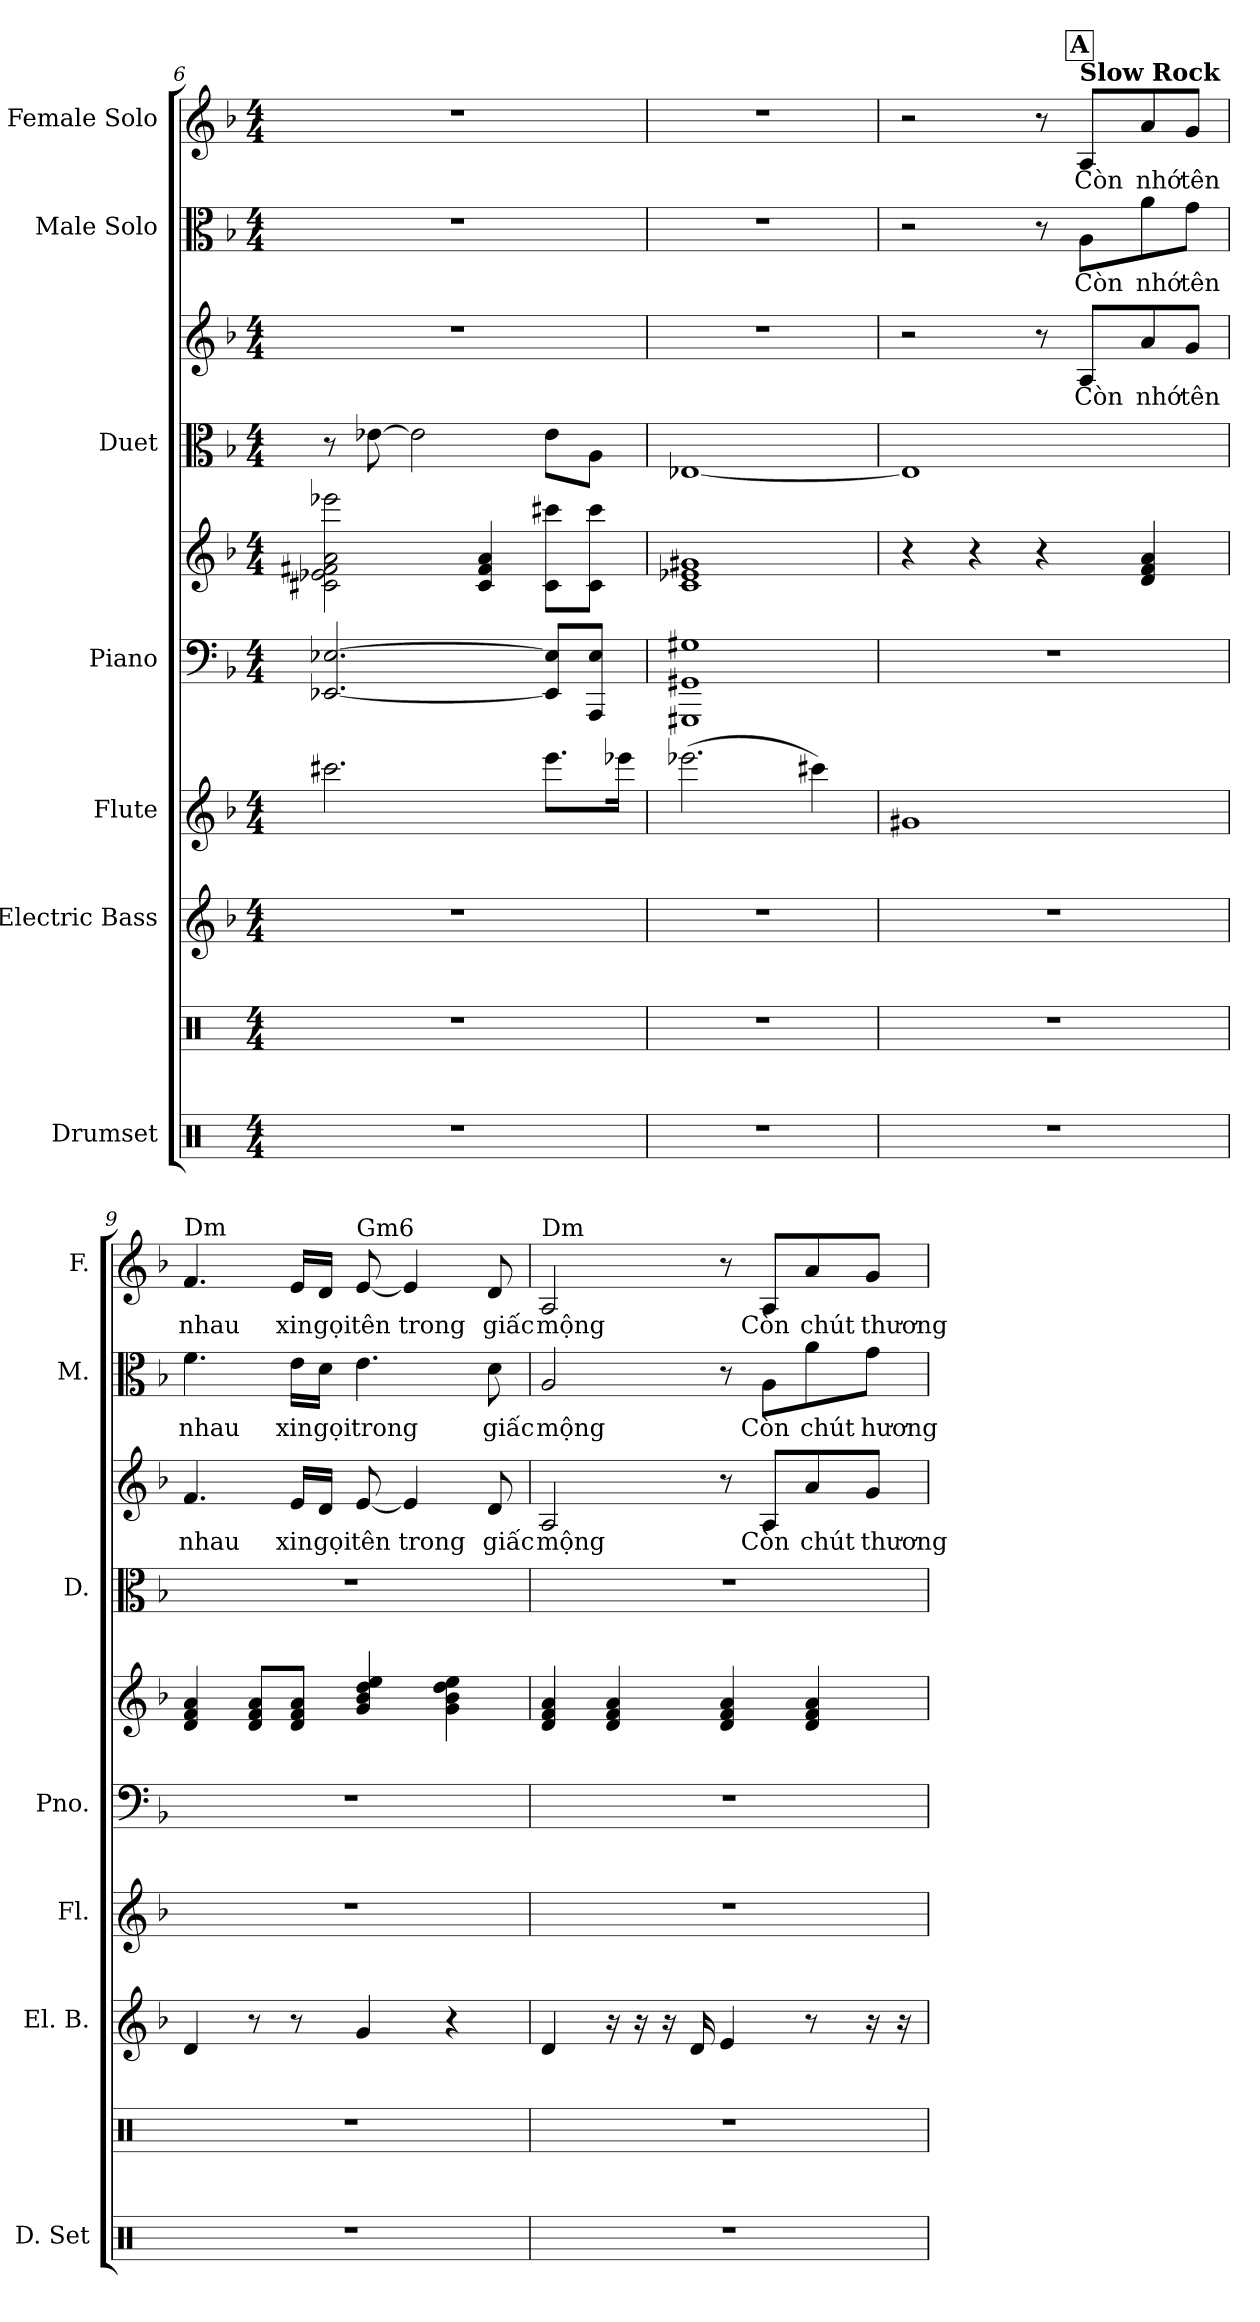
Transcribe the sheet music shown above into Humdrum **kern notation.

**kern	**kern	**kern	**kern	**kern	**kern	**kern	**kern	**text	**kern	**text	**kern	**text
*part7	*part7	*part6	*part5	*part4	*part4	*part3	*part3	*part3	*part2	*part2	*part1	*part1
*staff10	*staff9	*staff8	*staff7	*staff6	*staff5	*staff4	*staff3	*staff3	*staff2	*staff2	*staff1	*staff1
*I"Drumset	*	*I"Electric Bass	*I"Flute	*I"Piano	*	*I"Duet	*	*	*I"Male Solo	*	*I"Female Solo	*
*I'D. Set	*	*I'El. B.	*I'Fl.	*I'Pno.	*	*I'D.	*	*	*I'M.	*	*I'F.	*
!!LO:PB:g=z
*clefX	*clefX	*clefG2	*clefG2	*clefF4	*clefG2	*clefC3	*clefG2	*	*clefC3	*	*clefG2	*
*	*	*ITrd7c12	*	*	*	*	*	*	*	*	*	*
*k[]	*k[]	*k[b-]	*k[b-]	*k[b-]	*k[b-]	*k[b-]	*k[b-]	*	*k[b-]	*	*k[b-]	*
*	*	*F:	*F:	*F:	*F:	*F:	*F:	*	*F:	*	*F:	*
*M4/4	*M4/4	*M4/4	*M4/4	*M4/4	*M4/4	*M4/4	*M4/4	*	*M4/4	*	*M4/4	*
=6	=6	=6	=6	=6	=6	=6	=6	=6	=6	=6	=6	=6
1r	1r	1r	2.ccc#X\	[2.EE-X/ [2.E-X/	2c#X\ 2e-X\ 2f#X\ 2a\ 2eee-X\	8r	1r	.	1r	.	1r	.
.	.	.	.	.	.	[8e-X\	.	.	.	.	.	.
.	.	.	.	.	.	2e-\]	.	.	.	.	.	.
.	.	.	.	.	4c#/ 4f#/ 4a/	.	.	.	.	.	.	.
.	.	.	8.eee\L	8EE-/] 8E-/]L	8c#\ 8ccc#X\L	8e-\L	.	.	.	.	.	.
.	.	.	.	8AAA/ 8E-/J	8c#\ 8ccc#\J	8A\J	.	.	.	.	.	.
.	.	.	16eee-X\Jk	.	.	.	.	.	.	.	.	.
=7	=7	=7	=7	=7	=7	=7	=7	=7	=7	=7	=7	=7
1r	1r	1r	(2.eee-X\	1GGG#X 1GG#X 1G#X	1c 1e-X 1g#X	[1E-X	1r	.	1r	.	1r	.
.	.	.	4ccc#X\)	.	.	.	.	.	.	.	.	.
!!LO:REH:place=s1:a:B:fs=14:t=A:qo=2.5
=8	=8	=8	=8	=8	=8	=8	=8	=8	=8	=8	=8	=8
1r	1r	1r	1g#X	1r	4r	1E-]	2r	.	2r	.	2r	.
.	.	.	.	.	4r	.	.	.	.	.	.	.
.	.	.	.	.	4r	.	8r	.	8r	.	8r	.
*	*	*	*	*	*	*	*	*	*	*	*MM60	*
!	!	!	!	!	!	!	!	!	!	!	!LO:TX:a:B:t=Slow Rock	!
!	!	!	!	!	!	!	!	!LO:LY:b	!	!LO:LY:b	!	!LO:LY:b
.	.	.	.	.	.	.	8A/L	Còn	8A\L	Còn	8A/L	Còn
!	!	!	!	!	!	!	!	!LO:LY:b	!	!LO:LY:b	!	!LO:LY:b
.	.	.	.	.	4d/ 4f/ 4a/	.	8a/	nhớ	8a\	nhớ	8a/	nhớ
!	!	!	!	!	!	!	!	!LO:LY:b	!	!LO:LY:b	!	!LO:LY:b
.	.	.	.	.	.	.	8g/J	tên	8g\J	tên	8g/J	tên
=9	=9	=9	=9	=9	=9	=9	=9	=9	=9	=9	=9	=9
!	!	!	!	!	!	!	!	!	!	!	!LO:TX:a:t=Dm	!
!	!	!	!	!	!	!	!	!LO:LY:b	!	!LO:LY:b	!	!LO:LY:b
1r	1r	4D/	1r	1r	4d/ 4f/ 4a/	1r	4.f/	nhau	4.f\	nhau	4.f/	nhau
.	.	8r	.	.	8d/ 8f/ 8a/L	.	.	.	.	.	.	.
!	!	!	!	!	!	!	!	!LO:LY:b	!	!LO:LY:b	!	!LO:LY:b
.	.	8r	.	.	8d/ 8f/ 8a/J	.	16e/LL	xin	16e\LL	xin	16e/LL	xin
!	!	!	!	!	!	!	!	!LO:LY:b	!	!LO:LY:b	!	!LO:LY:b
.	.	.	.	.	.	.	16d/JJ	gọi	16d\JJ	gọi	16d/JJ	gọi
!	!	!	!	!	!	!	!	!	!	!	!LO:TX:a:t=Gm6	!
!	!	!	!	!	!	!	!	!LO:LY:b	!	!LO:LY:b	!	!LO:LY:b
.	.	4G/	.	.	4g/ 4b-/ 4dd/ 4ee/	.	[8e/	tên	4.e\	trong	[8e/	tên
!	!	!	!	!	!	!	!	!LO:LY:b	!	!	!	!LO:LY:b
.	.	.	.	.	.	.	4e/]	trong	.	.	4e/]	trong
.	.	4r	.	.	4g\ 4b-\ 4dd\ 4ee\	.	.	.	.	.	.	.
!	!	!	!	!	!	!	!	!LO:LY:b	!	!LO:LY:b	!	!LO:LY:b
.	.	.	.	.	.	.	8d/	giấc	8d\	giấc	8d/	giấc
!!LO:PB:g=z
=10	=10	=10	=10	=10	=10	=10	=10	=10	=10	=10	=10	=10
!	!	!	!	!	!	!	!	!	!	!	!LO:TX:a:t=Dm	!
!	!	!	!	!	!	!	!	!LO:LY:b	!	!LO:LY:b	!	!LO:LY:b
1r	1r	4D/	1r	1r	4d/ 4f/ 4a/	1r	2A/	mộng	2A/	mộng	2A/	mộng
.	.	16r	.	.	4d/ 4f/ 4a/	.	.	.	.	.	.	.
.	.	16r	.	.	.	.	.	.	.	.	.	.
.	.	16r	.	.	.	.	.	.	.	.	.	.
.	.	16D/	.	.	.	.	.	.	.	.	.	.
.	.	4E/	.	.	4d/ 4f/ 4a/	.	8r	.	8r	.	8r	.
!	!	!	!	!	!	!	!	!LO:LY:b	!	!LO:LY:b	!	!LO:LY:b
.	.	.	.	.	.	.	8A/L	Còn	8A\L	Còn	8A/L	Còn
!	!	!	!	!	!	!	!	!LO:LY:b	!	!LO:LY:b	!	!LO:LY:b
.	.	8r	.	.	4d/ 4f/ 4a/	.	8a/	chút	8a\	chút	8a/	chút
!	!	!	!	!	!	!	!	!LO:LY:b	!	!LO:LY:b	!	!LO:LY:b
.	.	16r	.	.	.	.	8g/J	thương	8g\J	hương	8g/J	thương
.	.	16r	.	.	.	.	.	.	.	.	.	.
=	=	=	=	=	=	=	=	=	=	=	=	=
*-	*-	*-	*-	*-	*-	*-	*-	*-	*-	*-	*-	*-
